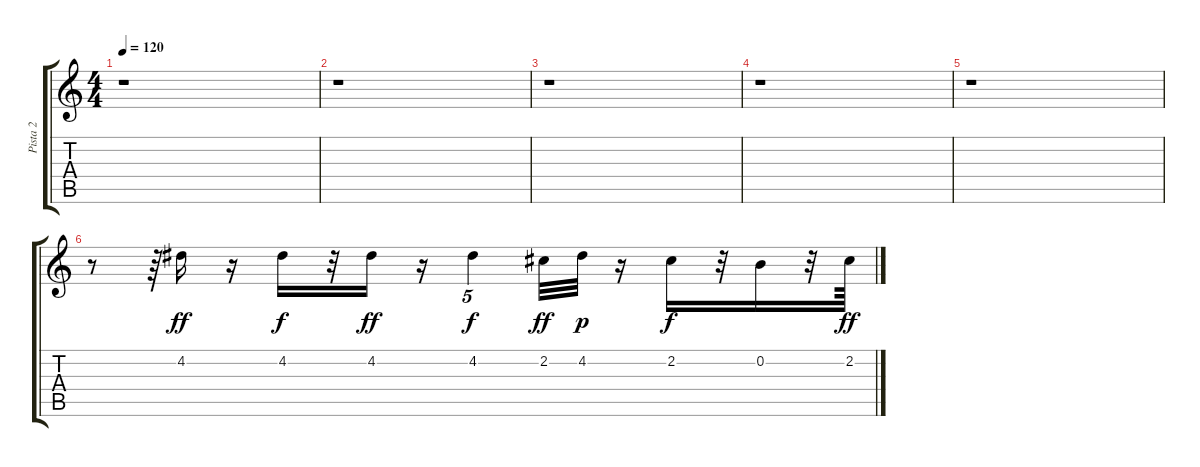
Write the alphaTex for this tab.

\track ("Pista 2" "Pista 2") {instrument acousticguitarsteel}
\staff {score tabs}
\tuning (E4 B3 G3 D3 A2 E2) {hide}
\ts (4 4)
\tempo 120
\clef g2
\ks c
r.1{dy f} |
r.1 |
r.1 |
r.1 |
r.1 |
r.8 r.64 4.2.16{dy ff} r.16 4.2.16{dy f} r.32 4.2.16{dy ff} r.16 4.2.4{tu (5 4) dy f} 2.2.32{dy ff} 4.2.32{dy p} r.16 2.2.16{dy f} r.32 0.2.16 r.32 2.2.64{dy ff}
